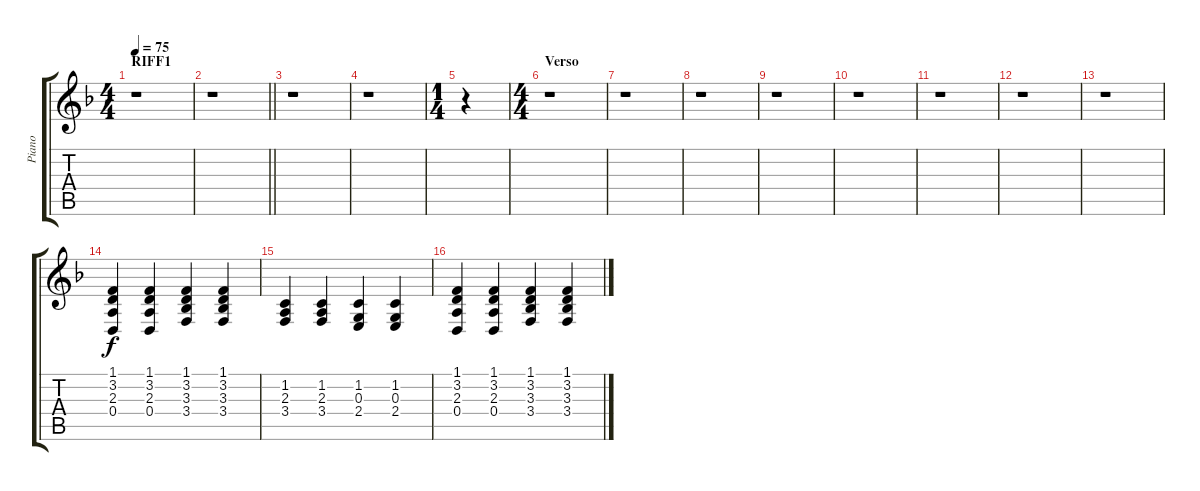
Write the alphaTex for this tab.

\track ("Piano" "Piano") {instrument acousticgrandpiano}
\staff {score tabs}
\tuning (E4 B3 G3 D3 A2 E2) {hide}
\ts (4 4)
\section ("" "RIFF1")
\tempo 75
\clef g2
\ks f
r.1{dy f instrument acousticgrandpiano} |
\barLineRight lightlight
r.1 |
r.1 |
r.1 |
\ts (1 4)
r.4 |
\ts (4 4)
\section ("" "Verso")
r.1 |
r.1 |
r.1 |
r.1 |
r.1 |
r.1 |
r.1 |
r.1 |
(1.1 3.2 2.3 0.4).4 (1.1 3.2 2.3 0.4).4 (1.1 3.2 3.3 3.4).4 (1.1 3.2 3.3 3.4).4 |
(1.2 2.3 3.4).4 (1.2 2.3 3.4).4 (1.2 0.3 2.4).4 (1.2 0.3 2.4).4 |
(1.1 3.2 2.3 0.4).4 (1.1 3.2 2.3 0.4).4 (1.1 3.2 3.3 3.4).4 (1.1 3.2 3.3 3.4).4
